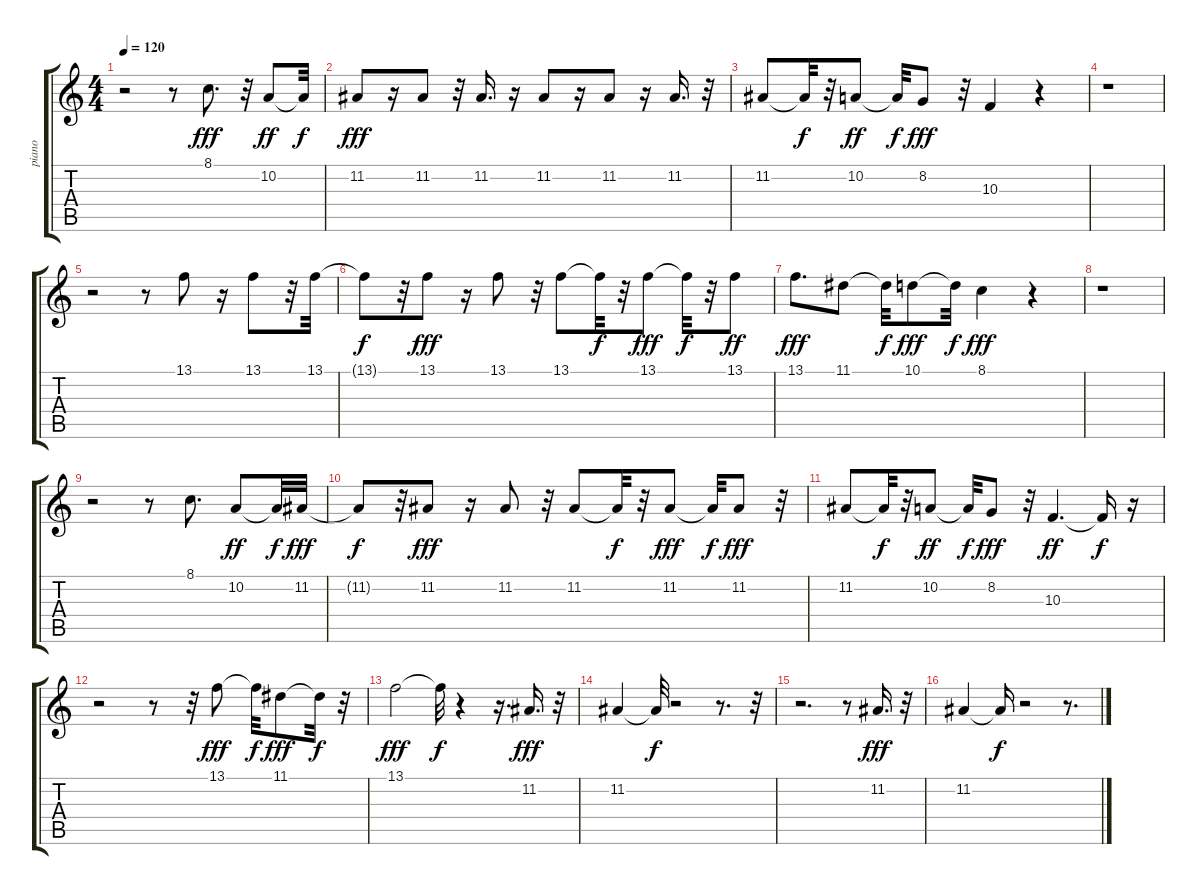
\track ("piano" "piano") {instrument lead8bassandlead}
\staff {score tabs}
\tuning (E4 B3 G3 D3 A2 E2) {hide}
\ts (4 4)
\tempo 120
\clef g2
\ks c
r.2{dy f} r.8 8.1.8{d dy fff} r.32 10.2.8{dy ff} 10.2{t}.32{dy f} |
11.2.8{dy fff} r.16 11.2.8 r.32 11.2.16{d} r.16 11.2.8 r.16 11.2.8 r.16 11.2.16{d} r.32 |
11.2.8 11.2{t}.32{dy f} r.32 10.2.8{dy ff} 10.2{t}.32{dy f} 8.2.8{dy fff} r.32 10.3.4 r.4 |
r.1 |
r.2 r.8 13.1.8 r.16 13.1.8 r.32 13.1.32 |
13.1{t}.8{dy f} r.32 13.1.8{dy fff} r.16 13.1.8 r.32 13.1.8 13.1{t}.32{dy f} r.32 13.1.8{dy fff} 13.1{t}.32{dy f} r.32 13.1.8{dy ff} |
13.1.8{d dy fff} 11.1.8 11.1{t}.32{dy f} 10.1.8{dy fff} 10.1{t}.32{dy f} 8.1.4{dy fff} r.4 |
r.1 |
r.2 r.8 8.1.8{d} 10.2.8{dy ff} 10.2{t}.32{dy f} 11.2.32{dy fff} |
11.2{t}.8{dy f} r.32 11.2.8{dy fff} r.16 11.2.8 r.32 11.2.8 11.2{t}.32{dy f} r.32 11.2.8{dy fff} 11.2{t}.32{dy f} 11.2.8{dy fff} r.32 |
11.2.8 11.2{t}.32{dy f} r.32 10.2.8{dy ff} 10.2{t}.32{dy f} 8.2.8{dy fff} r.32 10.3.4{d dy ff} 10.3{t}.16{dy f} r.16 |
r.2 r.8 r.32 13.1.8{dy fff} 13.1{t}.32{dy f} 11.1.8{dy fff} 11.1{t}.32{dy f} r.32 |
13.1.2{dy fff} 13.1{t}.32{dy f} r.4 r.16{d} 11.2.16{d dy fff} r.32 |
11.2.4 11.2{t}.32{dy f} r.2 r.8{d} r.32 |
r.2{d} r.8 11.2.16{d dy fff} r.32 |
11.2.4 11.2{t}.16{dy f} r.2 r.8{d}
